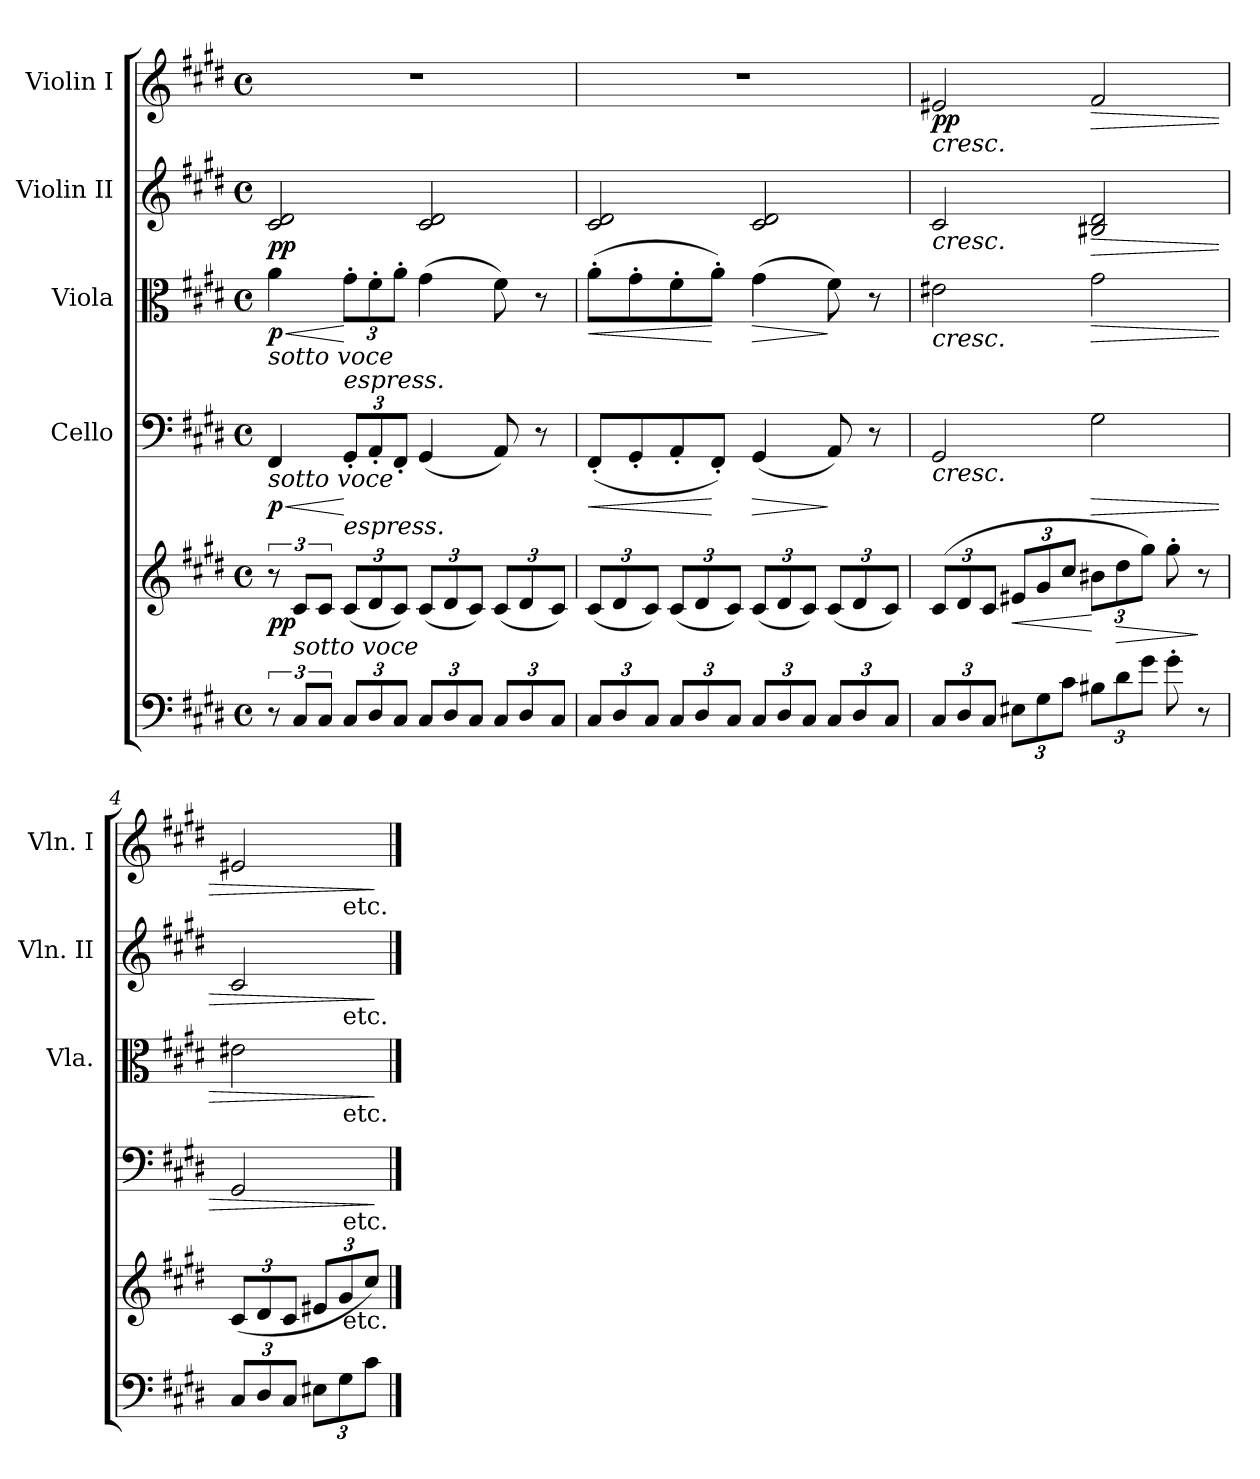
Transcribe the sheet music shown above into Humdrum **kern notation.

**kern	**kern	**dynam	**kern	**dynam	**kern	**dynam	**kern	**dynam	**kern	**dynam
*part5	*part5	*part5	*part4	*part4	*part3	*part3	*part2	*part2	*part1	*part1
*staff6	*staff5	*staff5/6	*staff4	*staff4	*staff3	*staff3	*staff2	*staff2	*staff1	*staff1
*	*	*	*I"Cello	*	*I"Viola	*	*I"Violin II	*	*I"Violin I	*
*	*	*	*	*	*I'Vla.	*	*I'Vln. II	*	*I'Vln. I	*
*clefF4	*clefG2	*	*clefF4	*	*clefC3	*	*clefG2	*	*clefG2	*
*k[f#c#g#d#]	*k[f#c#g#d#]	*	*k[f#c#g#d#]	*	*k[f#c#g#d#]	*	*k[f#c#g#d#]	*	*k[f#c#g#d#]	*
*c#:	*c#:	*	*c#:	*	*c#:	*	*c#:	*	*c#:	*
*M4/4	*M4/4	*	*M4/4	*	*M4/4	*	*M4/4	*	*M4/4	*
*met(c)	*met(c)	*	*met(c)	*	*met(c)	*	*met(c)	*	*met(c)	*
=1	=1	=1	=1	=1	=1	=1	=1	=1	=1	=1
!	!	!	!	!	!LO:TX:b:i:t=sotto voce	!	!	!	!	!
!	!	!	!LO:TX:b:i:t=sotto voce	!	!	!	!	!	!	!
!	!	!	!	!LO:HP:b	!	!	!	!	!	!
!	!	!	!	!LO:HP:n=1:b	!	!LO:HP:b	!	!	!	!
!	!	!LO:DY:b	!	!LO:DY:n=1:b	!	!LO:HP:n=1:b	!	!	!	!
!	!	!	!	!	!	!LO:DY:n=1:b	!	!LO:DY:b	!	!
12r	12r	pp	4FF#/	< > p	4a\	< > p	2c#/ 2d#/	pp	1r	.
!	!LO:TX:b:i:t=sotto voce	!	!	!	!	!	!	!	!	!
12C#/L	12c#/L	.	.	.	.	.	.	.	.	.
12C#/J	12c#/J	.	.	.	.	.	.	.	.	.
!	!	!	!	!	!LO:TX:b:i:t=espress.	!	!	!	!	!
!	!	!	!LO:TX:b:i:t=espress.	!	!	!	!	!	!	!
12C#/L	(<12c#/L	.	12GG#'</L	[	12g#'>\L	[	.	.	.	.
12D#/	12d#/	.	12AA'</	]	12f#'>\	]	.	.	.	.
12C#/J	12c#/J)	.	12FF#'</J	.	12a'>\J	.	.	.	.	.
12C#/L	(<12c#/L	.	(<4GG#/	.	(>4g#\	.	2c#/ 2d#/	.	.	.
12D#/	12d#/	.	.	.	.	.	.	.	.	.
12C#/J	12c#/J)	.	.	.	.	.	.	.	.	.
12C#/L	(<12c#/L	.	8AA/)	.	8f#\)	.	.	.	.	.
12D#/	12d#/	.	.	.	.	.	.	.	.	.
.	.	.	8r	.	8r	.	.	.	.	.
12C#/J	12c#/J)	.	.	.	.	.	.	.	.	.
=2	=2	=2	=2	=2	=2	=2	=2	=2	=2	=2
!	!	!	!	!LO:HP:b	!	!LO:HP:b	!	!	!	!
12C#/L	(<12c#/L	.	(<8FF#'</L	<	(>8a'>\L	<	2c#/ 2d#/	.	1r	.
12D#/	12d#/	.	.	.	.	.	.	.	.	.
.	.	.	8GG#'</	.	8g#'>\	.	.	.	.	.
12C#/J	12c#/J)	.	.	.	.	.	.	.	.	.
12C#/L	(<12c#/L	.	8AA'</	.	8f#'>\	.	.	.	.	.
12D#/	12d#/	.	.	.	.	.	.	.	.	.
.	.	.	8FF#'</J)	[	8a'>\J)	[	.	.	.	.
12C#/J	12c#/J)	.	.	.	.	.	.	.	.	.
!	!	!	!	!LO:HP:b	!	!LO:HP:b	!	!	!	!
12C#/L	(<12c#/L	.	(<4GG#/	>	(>4g#\	>	2c#/ 2d#/	.	.	.
12D#/	12d#/	.	.	.	.	.	.	.	.	.
12C#/J	12c#/J)	.	.	.	.	.	.	.	.	.
12C#/L	(<12c#/L	.	8AA/)	]	8f#\)	]	.	.	.	.
12D#/	12d#/	.	.	.	.	.	.	.	.	.
.	.	.	8r	.	8r	.	.	.	.	.
12C#/J	12c#/J)	.	.	.	.	.	.	.	.	.
=3	=3	=3	=3	=3	=3	=3	=3	=3	=3	=3
!	!	!	!	!LO:HP:b	!	!LO:HP:b	!	!LO:HP:b	!	!LO:HP:b
!	!	!	!	!	!	!	!	!	!	!LO:DY:n=1:b
12C#/L	(>12c#/L	.	2GG#/	<	2e#X\	<	2c#/	<	2e#X/	< pp
12D#/	12d#/	.	.	.	.	.	.	.	.	.
12C#/J	12c#/J	.	.	.	.	.	.	.	.	.
!	!	!LO:HP:b	!	!	!	!	!	!	!	!
12E#X\L	12e#X/L	<	.	.	.	.	.	.	.	.
12G#\	12g#/	.	.	.	.	.	.	.	.	.
12c#\J	12cc#/J	.	.	.	.	.	.	.	.	.
!	!	!	!	!LO:HP:b	!	!LO:HP:b	!	!LO:HP:b	!	!LO:HP:b
12B#X\L	12b#X\L	[	2G#\	>	2g#\	>	2B#X/ 2d#/	>	2f#/	>
!	!	!LO:HP:b	!	!	!	!	!	!	!	!
12d#\	12dd#\	>	.	.	.	.	.	.	.	.
12g#\J	12gg#\J)	.	.	.	.	.	.	.	.	.
8g#'>\	8gg#'>\	.	.	.	.	.	.	.	.	.
8r	8r	]	.	.	.	.	.	.	.	.
.	.	.	.	[	.	[	.	[	.	[
=4	=4	=4	=4	=4	=4	=4	=4	=4	=4	=4
12C#/L	(<12c#/L	.	2GG#/	.	2e#X\	.	2c#/	.	2e#X/	.
12D#/	12d#/	.	.	.	.	.	.	.	.	.
12C#/J	12c#/J	.	.	.	.	.	.	.	.	.
12E#X\L	12e#X/L	.	.	.	.	.	.	.	.	.
12G#\	12g#/	.	.	.	.	.	.	.	.	.
12c#\J	12cc#/J)	.	.	.	.	.	.	.	.	.
.	.	.	.	]	.	]	.	]	.	]
!	!	!	!	!	!	!	!	!	!LO:TX:b:t=etc.	!
!	!	!	!	!	!	!	!LO:TX:b:t=etc.	!	!	!
!	!	!	!	!	!LO:TX:b:t=etc.	!	!	!	!	!
!	!	!	!LO:TX:b:t=etc.	!	!	!	!	!	!	!
!	!LO:TX:b:t=etc.	!	!	!	!	!	!	!	!	!
==	==	==	==	==	==	==	==	==	==	==
*-	*-	*-	*-	*-	*-	*-	*-	*-	*-	*-
